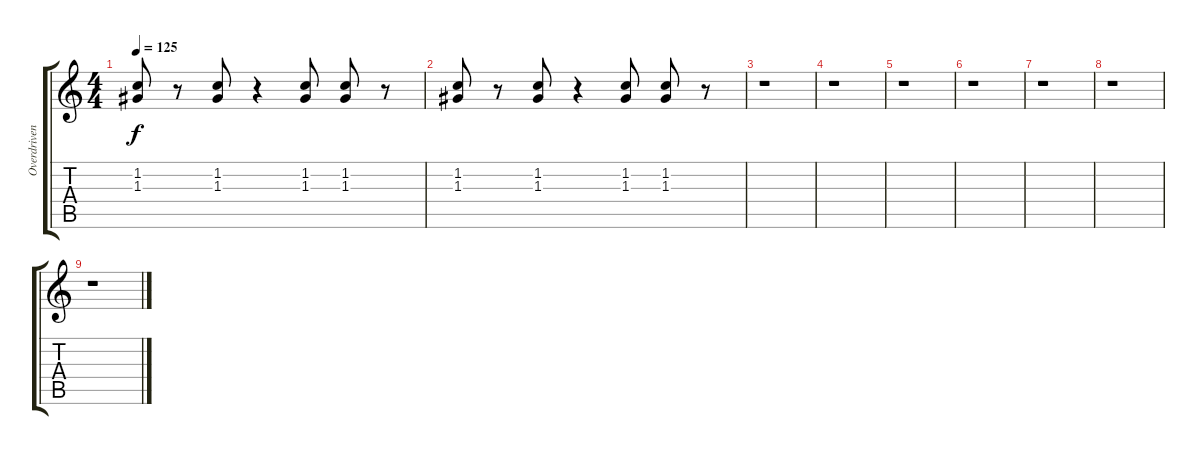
\track ("Overdriven" "Overdriven") {instrument overdrivenguitar}
\staff {score tabs}
\tuning (E4 B3 G3 D3 A2 E2) {hide}
\ts (4 4)
\tempo 125
\clef g2
\ks c
(1.2 1.3).8{dy f} r.8 (1.2 1.3).8 r.4 (1.2 1.3).8 (1.2 1.3).8 r.8 |
(1.2 1.3).8 r.8 (1.2 1.3).8 r.4 (1.2 1.3).8 (1.2 1.3).8 r.8 |
r.1 |
r.1 |
r.1 |
r.1 |
r.1 |
r.1 |
r.1
